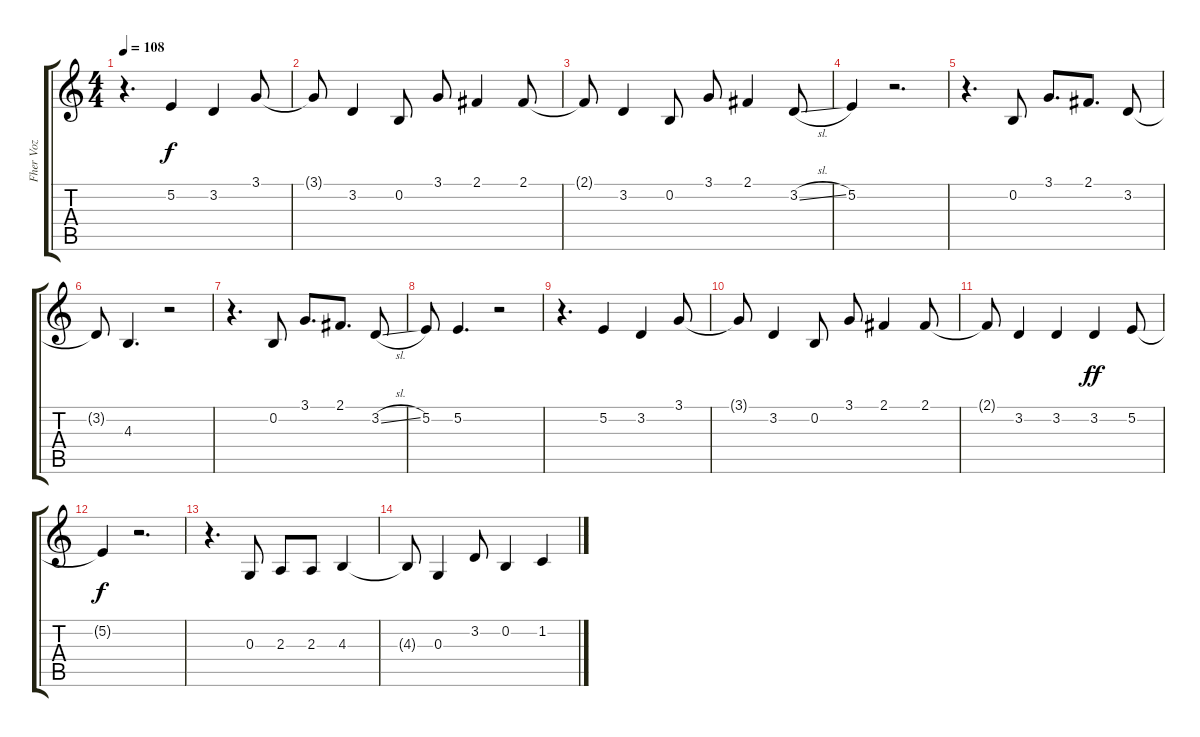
\track ("Fher Voz" "Fher Voz") {instrument flute}
\staff {score tabs}
\tuning (E4 B3 G3 D3 A2 E2) {hide}
\ts (4 4)
\tempo 108
\clef g2
\ks c
r.4{d dy f} 5.2.4 3.2.4 3.1.8 |
3.1{t}.8 3.2.4 0.2.8 3.1.8 2.1.4 2.1.8 |
2.1{t}.8 3.2.4 0.2.8 3.1.8 2.1.4 3.2{sl}.8 |
5.2.4 r.2{d} |
r.4{d} 0.2.8 3.1.8{d} 2.1.8{d} 3.2.8 |
3.2{t}.8 4.3.4{d} r.2 |
r.4{d} 0.2.8 3.1.8{d} 2.1.8{d} 3.2{sl}.8 |
5.2.8 5.2.4{d} r.2 |
r.4{d} 5.2.4 3.2.4 3.1.8 |
3.1{t}.8 3.2.4 0.2.8 3.1.8 2.1.4 2.1.8 |
2.1{t}.8 3.2.4 3.2.4 3.2.4{dy ff} 5.2.8 |
5.2{t}.4{dy f} r.2{d} |
r.4{d} 0.3.8 2.3.8 2.3.8 4.3.4 |
4.3{t}.8 0.3.4 3.2.8 0.2.4 1.2.4
